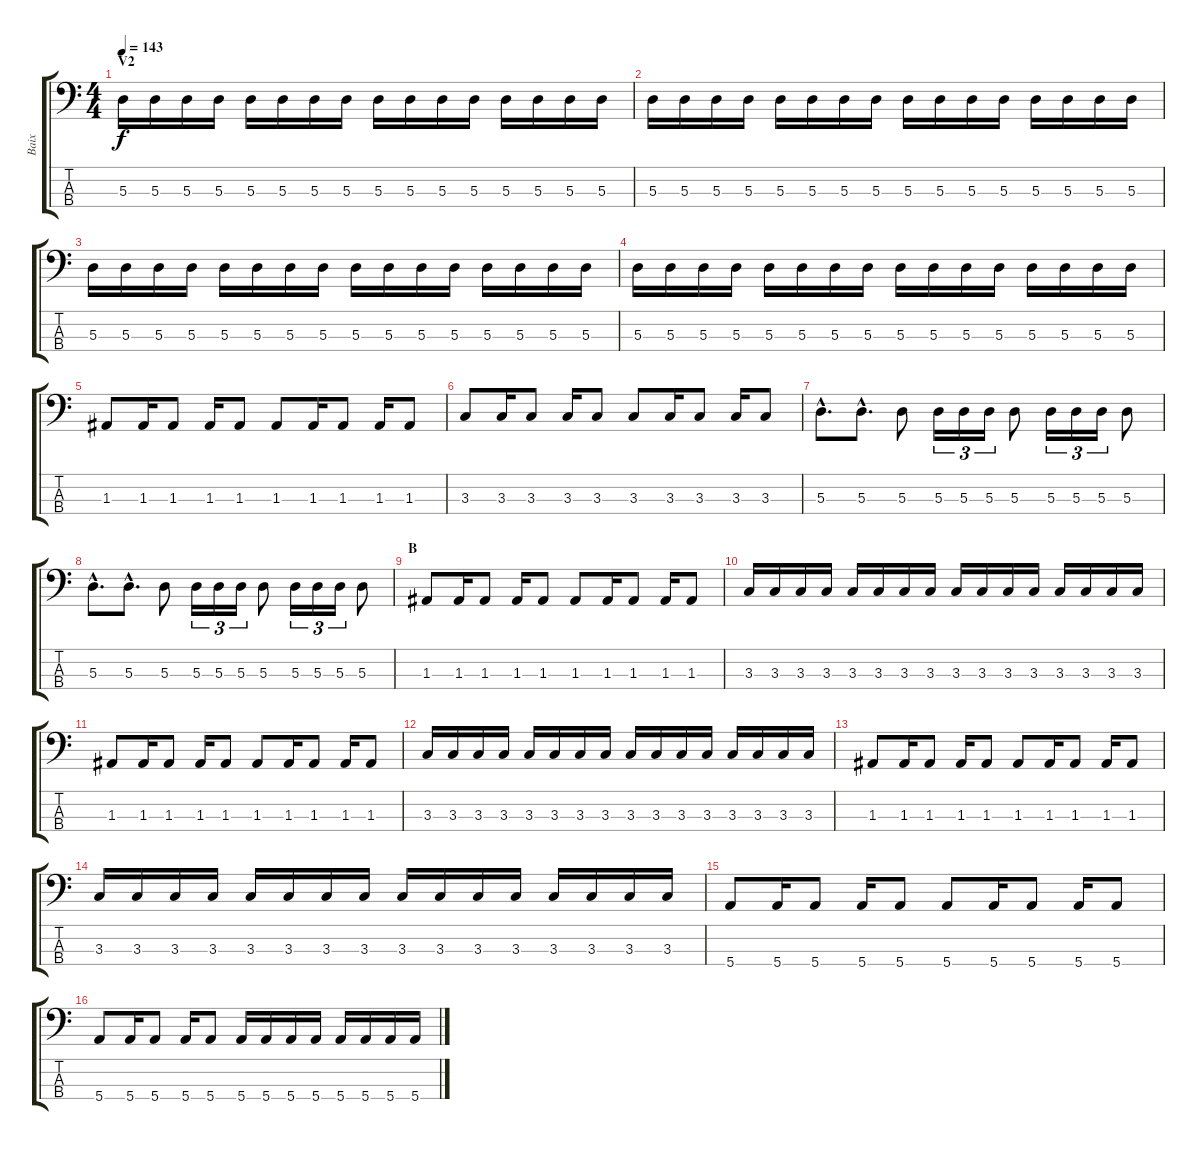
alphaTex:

\track ("Baix" "Baix") {instrument electricbassfinger}
\staff {score tabs}
\tuning (G2 D2 A1 E1) {hide}
\ts (4 4)
\section ("" "V2")
\tempo 143
\clef f4
\ks c
5.3.16{dy f} 5.3.16 5.3.16 5.3.16 5.3.16 5.3.16 5.3.16 5.3.16 5.3.16 5.3.16 5.3.16 5.3.16 5.3.16 5.3.16 5.3.16 5.3.16 |
5.3.16 5.3.16 5.3.16 5.3.16 5.3.16 5.3.16 5.3.16 5.3.16 5.3.16 5.3.16 5.3.16 5.3.16 5.3.16 5.3.16 5.3.16 5.3.16 |
5.3.16 5.3.16 5.3.16 5.3.16 5.3.16 5.3.16 5.3.16 5.3.16 5.3.16 5.3.16 5.3.16 5.3.16 5.3.16 5.3.16 5.3.16 5.3.16 |
5.3.16 5.3.16 5.3.16 5.3.16 5.3.16 5.3.16 5.3.16 5.3.16 5.3.16 5.3.16 5.3.16 5.3.16 5.3.16 5.3.16 5.3.16 5.3.16 |
1.3.8 1.3.16 1.3.8 1.3.16 1.3.8 1.3.8 1.3.16 1.3.8 1.3.16 1.3.8 |
3.3.8 3.3.16 3.3.8 3.3.16 3.3.8 3.3.8 3.3.16 3.3.8 3.3.16 3.3.8 |
5.3{hac}.8{d} 5.3{hac}.8{d} 5.3.8 5.3.16{tu (3 2)} 5.3.16{tu (3 2)} 5.3.16{tu (3 2)} 5.3.8 5.3.16{tu (3 2)} 5.3.16{tu (3 2)} 5.3.16{tu (3 2)} 5.3.8 |
5.3{hac}.8{d} 5.3{hac}.8{d} 5.3.8 5.3.16{tu (3 2)} 5.3.16{tu (3 2)} 5.3.16{tu (3 2)} 5.3.8 5.3.16{tu (3 2)} 5.3.16{tu (3 2)} 5.3.16{tu (3 2)} 5.3.8 |
\section ("" "B")
1.3.8 1.3.16 1.3.8 1.3.16 1.3.8 1.3.8 1.3.16 1.3.8 1.3.16 1.3.8 |
3.3.16 3.3.16 3.3.16 3.3.16 3.3.16 3.3.16 3.3.16 3.3.16 3.3.16 3.3.16 3.3.16 3.3.16 3.3.16 3.3.16 3.3.16 3.3.16 |
1.3.8 1.3.16 1.3.8 1.3.16 1.3.8 1.3.8 1.3.16 1.3.8 1.3.16 1.3.8 |
3.3.16 3.3.16 3.3.16 3.3.16 3.3.16 3.3.16 3.3.16 3.3.16 3.3.16 3.3.16 3.3.16 3.3.16 3.3.16 3.3.16 3.3.16 3.3.16 |
1.3.8 1.3.16 1.3.8 1.3.16 1.3.8 1.3.8 1.3.16 1.3.8 1.3.16 1.3.8 |
3.3.16 3.3.16 3.3.16 3.3.16 3.3.16 3.3.16 3.3.16 3.3.16 3.3.16 3.3.16 3.3.16 3.3.16 3.3.16 3.3.16 3.3.16 3.3.16 |
5.4.8 5.4.16 5.4.8 5.4.16 5.4.8 5.4.8 5.4.16 5.4.8 5.4.16 5.4.8 |
5.4.8 5.4.16 5.4.8 5.4.16 5.4.8 5.4.16 5.4.16 5.4.16 5.4.16 5.4.16 5.4.16 5.4.16 5.4.16
